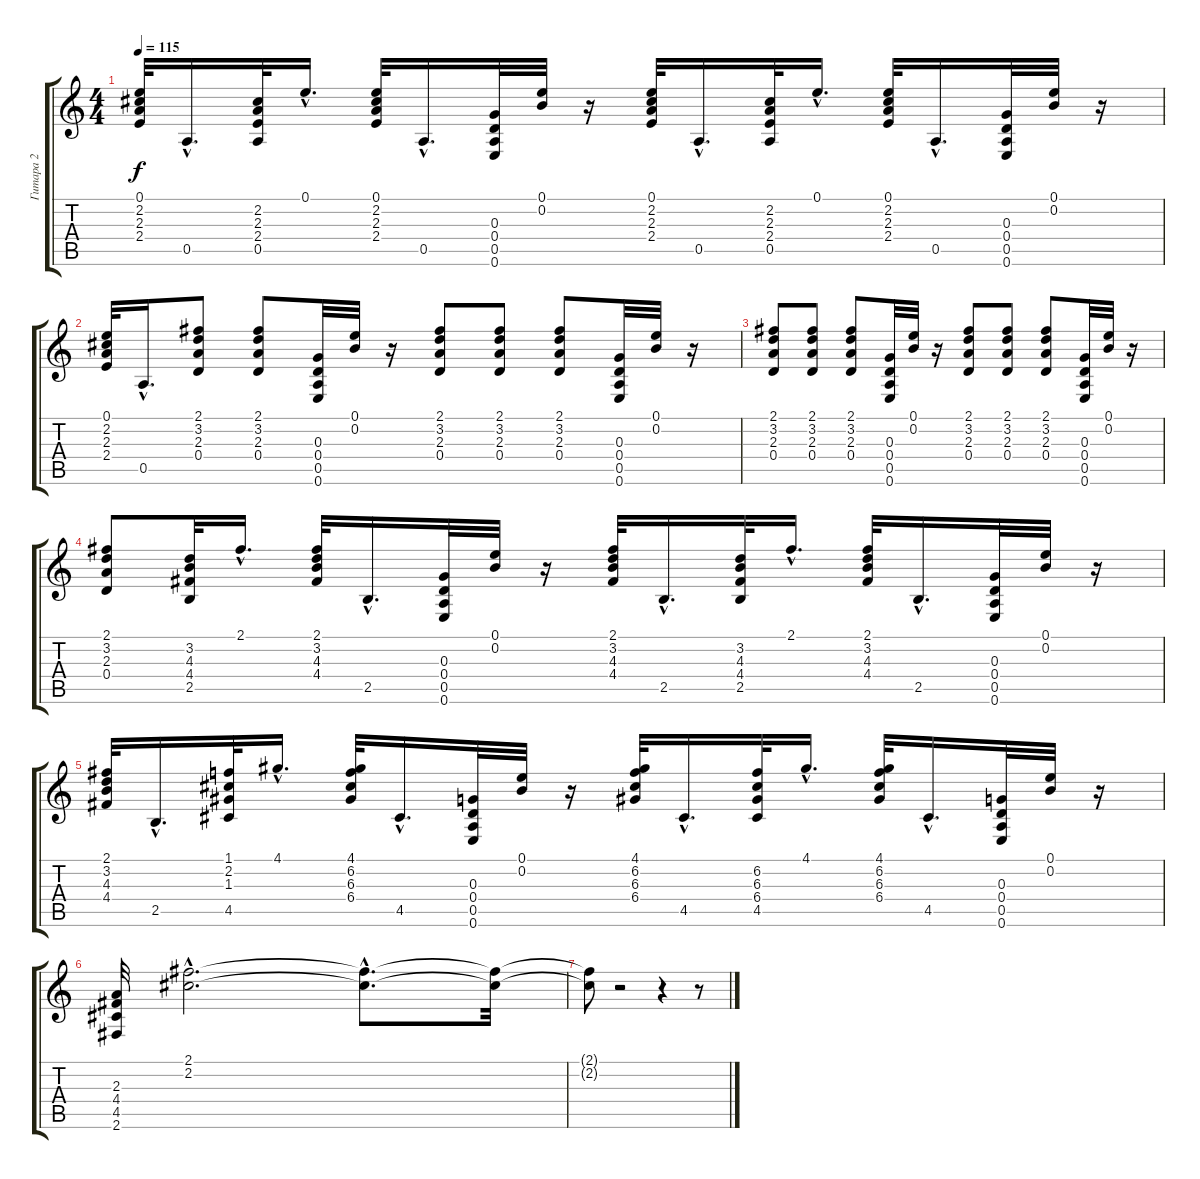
\track ("Гитара 2" "Гитара 2") {instrument acousticguitarsteel}
\staff {score tabs}
\tuning (E4 B3 G3 D3 A2 E2) {hide}
\ts (4 4)
\tempo 115
\clef g2
\ks c
(0.1 2.2 2.3 2.4).32{dy f} 0.5{hac}.16{d} (2.2 2.3 2.4 0.5).32 0.1{hac}.16{d} (0.1 2.2 2.3 2.4).32 0.5{hac}.16{d} (0.3 0.4 0.5 0.6).32 (0.1 0.2).32 r.16 (0.1 2.2 2.3 2.4).32 0.5{hac}.16{d} (2.2 2.3 2.4 0.5).32 0.1{hac}.16{d} (0.1 2.2 2.3 2.4).32 0.5{hac}.16{d} (0.3 0.4 0.5 0.6).32 (0.1 0.2).32 r.16 |
(0.1 2.2 2.3 2.4).32 0.5{hac}.16{d} (2.1 3.2 2.3 0.4).8 (2.1 3.2 2.3 0.4).8 (0.3 0.4 0.5 0.6).32 (0.1 0.2).32 r.16 (2.1 3.2 2.3 0.4).8 (2.1 3.2 2.3 0.4).8 (2.1 3.2 2.3 0.4).8 (0.3 0.4 0.5 0.6).32 (0.1 0.2).32 r.16 |
(2.1 3.2 2.3 0.4).8 (2.1 3.2 2.3 0.4).8 (2.1 3.2 2.3 0.4).8 (0.3 0.4 0.5 0.6).32 (0.1 0.2).32 r.16 (2.1 3.2 2.3 0.4).8 (2.1 3.2 2.3 0.4).8 (2.1 3.2 2.3 0.4).8 (0.3 0.4 0.5 0.6).32 (0.1 0.2).32 r.16 |
(2.1 3.2 2.3 0.4).8 (3.2 4.3 4.4 2.5).32 2.1{hac}.16{d} (2.1 3.2 4.3 4.4).32 2.5{hac}.16{d} (0.3 0.4 0.5 0.6).32 (0.1 0.2).32 r.16 (2.1 3.2 4.3 4.4).32 2.5{hac}.16{d} (3.2 4.3 4.4 2.5).32 2.1{hac}.16{d} (2.1 3.2 4.3 4.4).32 2.5{hac}.16{d} (0.3 0.4 0.5 0.6).32 (0.1 0.2).32 r.16 |
(2.1 3.2 4.3 4.4).32 2.5{hac}.16{d} (1.1 2.2 1.3 4.5).32 4.1{hac}.16{d} (4.1 6.2 6.3 6.4).32 4.5{hac}.16{d} (0.3 0.4 0.5 0.6).32 (0.1 0.2).32 r.16 (4.1 6.2 6.3 6.4).32 4.5{hac}.16{d} (6.2 6.3 6.4 4.5).32 4.1{hac}.16{d} (4.1 6.2 6.3 6.4).32 4.5{hac}.16{d} (0.3 0.4 0.5 0.6).32 (0.1 0.2).32 r.16 |
(2.3 4.4 4.5 2.6).32 (2.1{hac} 2.2{hac}).2{d} (2.1{hac t} 2.2{hac t}).8{d} (2.1{t} 2.2{t}).32 |
(2.1{t} 2.2{t}).8 r.2 r.4 r.8
